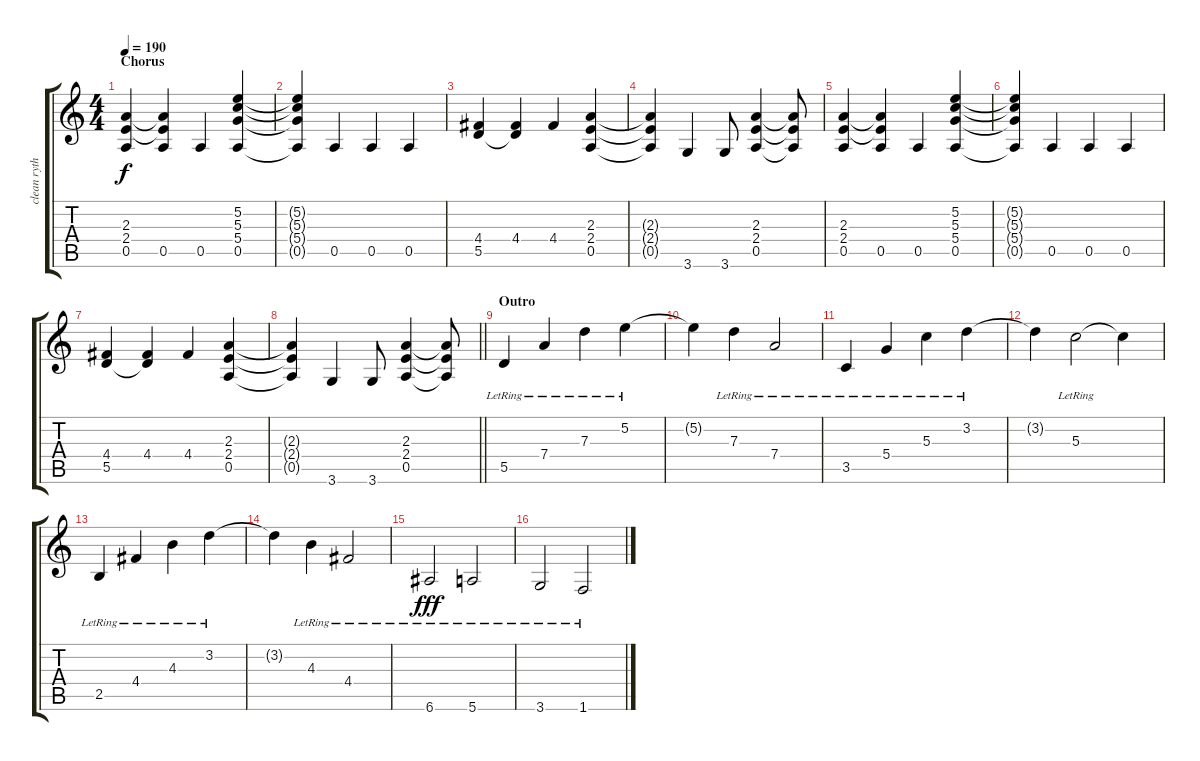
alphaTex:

\track ("clean rythm 2" "clean ryth") {instrument electricguitarclean}
\staff {score tabs}
\tuning (E4 B3 G3 D3 A2 E2) {hide}
\ts (4 4)
\section ("" "Chorus")
\tempo 190
\clef g2
\ks c
(2.3 2.4 0.5).4{dy f} (2.3{t} 2.4{t} 0.5).4 0.5.4 (5.2 5.3 5.4 0.5).4 |
(5.2{t} 5.3{t} 5.4{t} 0.5{t}).4 0.5.4 0.5.4 0.5.4 |
(4.4 5.5).4 (4.4 5.5{t}).4 4.4.4 (2.3 2.4 0.5).4 |
(2.3{t} 2.4{t} 0.5{t}).4 3.6.4 3.6.8 (2.3 2.4 0.5).4 (2.3{t} 2.4{t} 0.5{t}).8 |
(2.3 2.4 0.5).4 (2.3{t} 2.4{t} 0.5).4 0.5.4 (5.2 5.3 5.4 0.5).4 |
(5.2{t} 5.3{t} 5.4{t} 0.5{t}).4 0.5.4 0.5.4 0.5.4 |
(4.4 5.5).4 (4.4 5.5{t}).4 4.4.4 (2.3 2.4 0.5).4 |
\barLineRight lightlight
(2.3{t} 2.4{t} 0.5{t}).4 3.6.4 3.6.8 (2.3 2.4 0.5).4 (2.3{t} 2.4{t} 0.5{t}).8 |
\section ("" "Outro")
5.5{lr}.4{volume 11} 7.4{lr}.4 7.3{lr}.4 5.2{lr}.4 |
5.2{t}.4 7.3{lr}.4 7.4{lr}.2 |
3.5{lr}.4 5.4{lr}.4 5.3{lr}.4 3.2{lr}.4 |
3.2{t}.4 5.3{lr}.2 5.3{t}.4 |
2.5{lr}.4 4.4{lr}.4 4.3{lr}.4 3.2{lr}.4 |
3.2{t}.4 4.3{lr}.4 4.4{lr}.2 |
6.6{lr}.2{dy fff} 5.6{lr}.2 |
3.6{lr}.2 1.6{lr}.2
